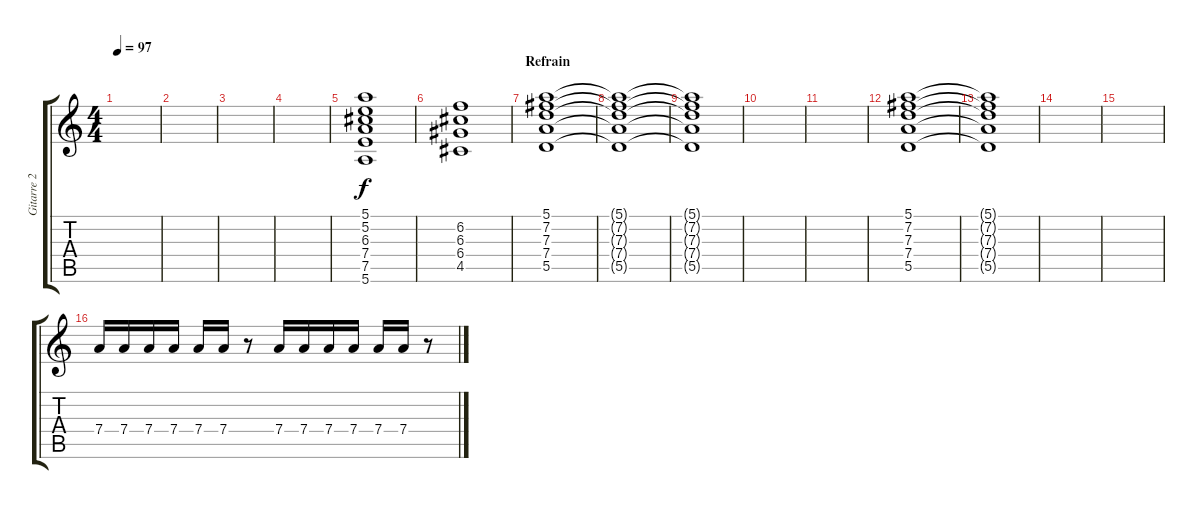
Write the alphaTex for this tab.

\track ("Gitarre 2 (akkord)" "Gitarre 2 ") {instrument distortionguitar}
\staff {score tabs}
\tuning (E4 B3 G3 D3 A2 E2) {hide}
\ts (4 4)
\tempo 97
\clef g2
\ks c
|
|
|
|
(5.1 5.2 6.3 7.4 7.5 5.6).1{volume 8} |
(6.2 6.3 6.4 4.5).1{volume 8} |
\section ("" "Refrain")
(5.1 7.2 7.3 7.4 5.5).1{volume 5} |
(5.1{t} 7.2{t} 7.3{t} 7.4{t} 5.5{t}).1 |
(5.1{t} 7.2{t} 7.3{t} 7.4{t} 5.5{t}).1 |
|
|
(5.1 7.2 7.3 7.4 5.5).1{volume 3} |
(5.1{t} 7.2{t} 7.3{t} 7.4{t} 5.5{t}).1 |
|
|
7.4.16 7.4.16 7.4.16 7.4.16 7.4.16 7.4.16 r.8 7.4.16 7.4.16 7.4.16 7.4.16 7.4.16 7.4.16 r.8
